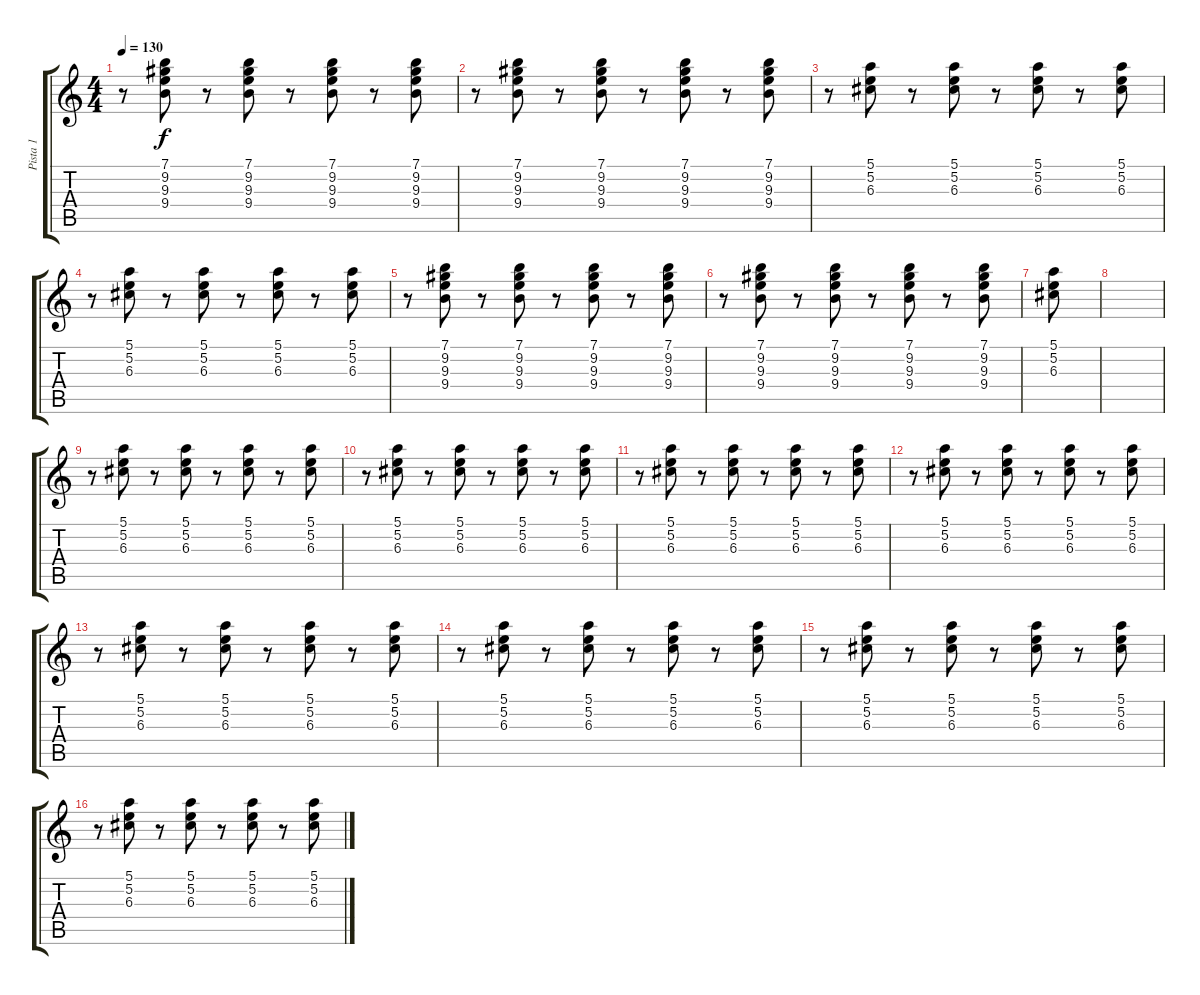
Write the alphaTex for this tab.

\track ("Pista 1" "Pista 1") {instrument electricguitarjazz}
\staff {score tabs}
\tuning (E4 B3 G3 D3 A2 E2) {hide}
\ts (4 4)
\tempo 130
\clef g2
\ks c
r.8{dy f} (7.1 9.2 9.3 9.4).8 r.8 (7.1 9.2 9.3 9.4).8 r.8 (7.1 9.2 9.3 9.4).8 r.8 (7.1 9.2 9.3 9.4).8 |
r.8 (7.1 9.2 9.3 9.4).8 r.8 (7.1 9.2 9.3 9.4).8 r.8 (7.1 9.2 9.3 9.4).8 r.8 (7.1 9.2 9.3 9.4).8 |
r.8 (5.1 5.2 6.3).8 r.8 (5.1 5.2 6.3).8 r.8 (5.1 5.2 6.3).8 r.8 (5.1 5.2 6.3).8 |
r.8 (5.1 5.2 6.3).8 r.8 (5.1 5.2 6.3).8 r.8 (5.1 5.2 6.3).8 r.8 (5.1 5.2 6.3).8 |
r.8 (7.1 9.2 9.3 9.4).8 r.8 (7.1 9.2 9.3 9.4).8 r.8 (7.1 9.2 9.3 9.4).8 r.8 (7.1 9.2 9.3 9.4).8 |
r.8 (7.1 9.2 9.3 9.4).8 r.8 (7.1 9.2 9.3 9.4).8 r.8 (7.1 9.2 9.3 9.4).8 r.8 (7.1 9.2 9.3 9.4).8 |
(5.1 5.2 6.3).8 |
|
r.8 (5.1 5.2 6.3).8 r.8 (5.1 5.2 6.3).8 r.8 (5.1 5.2 6.3).8 r.8 (5.1 5.2 6.3).8 |
r.8 (5.1 5.2 6.3).8 r.8 (5.1 5.2 6.3).8 r.8 (5.1 5.2 6.3).8 r.8 (5.1 5.2 6.3).8 |
r.8 (5.1 5.2 6.3).8 r.8 (5.1 5.2 6.3).8 r.8 (5.1 5.2 6.3).8 r.8 (5.1 5.2 6.3).8 |
r.8 (5.1 5.2 6.3).8 r.8 (5.1 5.2 6.3).8 r.8 (5.1 5.2 6.3).8 r.8 (5.1 5.2 6.3).8 |
r.8 (5.1 5.2 6.3).8 r.8 (5.1 5.2 6.3).8 r.8 (5.1 5.2 6.3).8 r.8 (5.1 5.2 6.3).8 |
r.8 (5.1 5.2 6.3).8 r.8 (5.1 5.2 6.3).8 r.8 (5.1 5.2 6.3).8 r.8 (5.1 5.2 6.3).8 |
r.8 (5.1 5.2 6.3).8 r.8 (5.1 5.2 6.3).8 r.8 (5.1 5.2 6.3).8 r.8 (5.1 5.2 6.3).8 |
r.8 (5.1 5.2 6.3).8 r.8 (5.1 5.2 6.3).8 r.8 (5.1 5.2 6.3).8 r.8 (5.1 5.2 6.3).8
